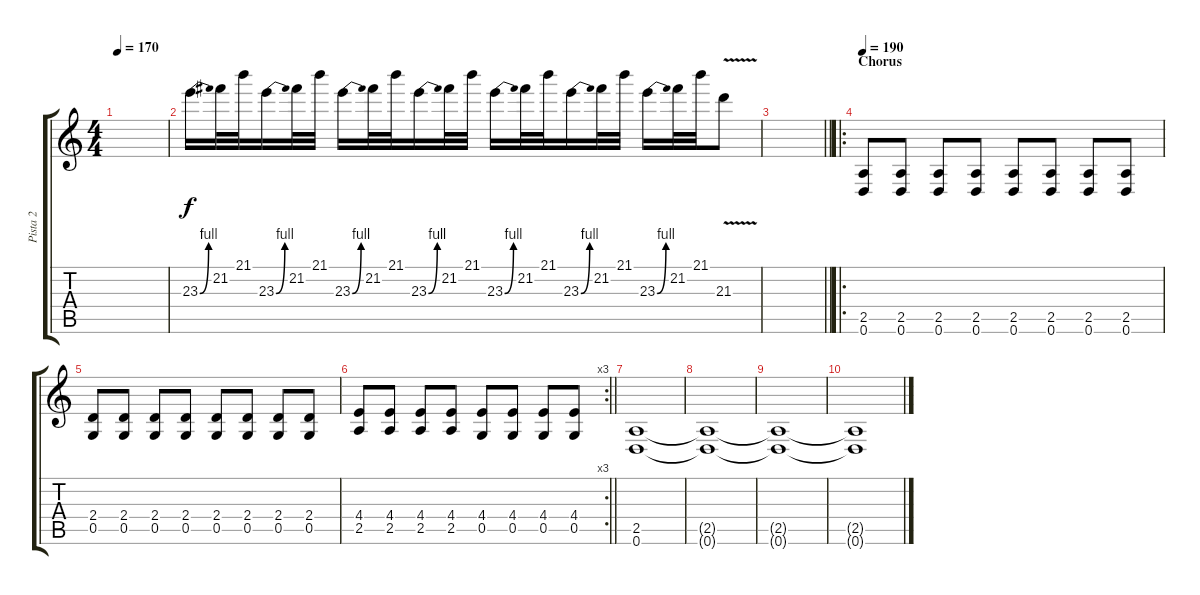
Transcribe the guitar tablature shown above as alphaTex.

\track ("Pista 2" "Pista 2") {instrument distortionguitar}
\staff {score tabs}
\tuning (D4 A3 F3 C3 G2 D2) {hide}
\ts (4 4)
\tempo 170
\clef g2
\ks c
|
23.3{be (bend 0 0 60 4)}.16 21.2.32 21.1.32 23.3{be (bend 0 0 60 4)}.16 21.2.32 21.1.32 23.3{be (bend 0 0 60 4)}.16 21.2.32 21.1.32 23.3{be (bend 0 0 60 4)}.16 21.2.32 21.1.32 23.3{be (bend 0 0 60 4)}.16 21.2.32 21.1.32 23.3{be (bend 0 0 60 4)}.16 21.2.32 21.1.32 23.3{be (bend 0 0 60 4)}.16 21.2.32 21.1.32 21.3{v}.8 |
\barLineRight lightlight
|
\ro
\section ("" "Chorus")
\tempo 190
(2.5 0.6).8 (2.5 0.6).8 (2.5 0.6).8 (2.5 0.6).8 (2.5 0.6).8 (2.5 0.6).8 (2.5 0.6).8 (2.5 0.6).8 |
(2.4 0.5).8 (2.4 0.5).8 (2.4 0.5).8 (2.4 0.5).8 (2.4 0.5).8 (2.4 0.5).8 (2.4 0.5).8 (2.4 0.5).8 |
\rc 3
\barLineRight lightlight
(4.4 2.5).8 (4.4 2.5).8 (4.4 2.5).8 (4.4 2.5).8 (4.4 0.5).8 (4.4 0.5).8 (4.4 0.5).8 (4.4 0.5).8 |
(2.5 0.6).1 |
(2.5{t} 0.6{t}).1 |
(2.5{t} 0.6{t}).1 |
(2.5{t} 0.6{t}).1
